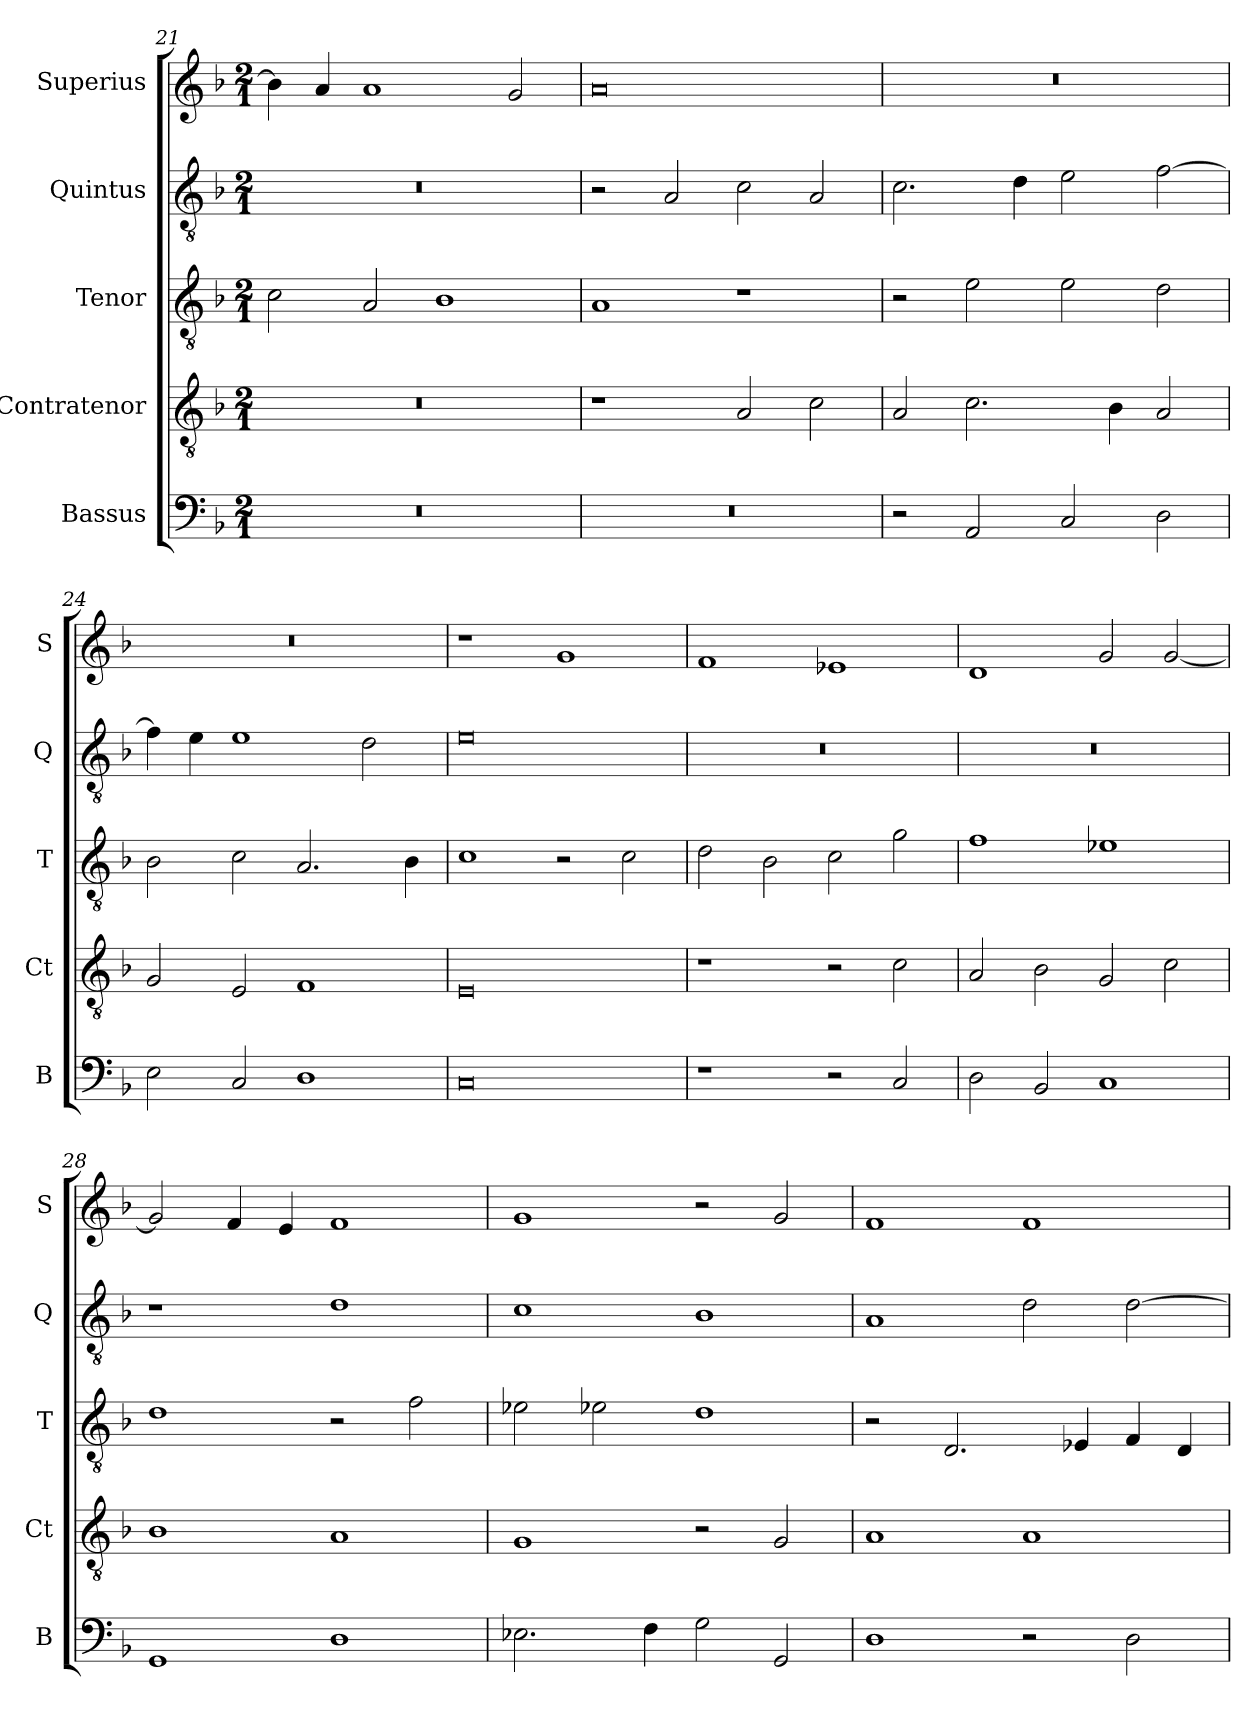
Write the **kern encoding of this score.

**kern	**kern	**kern	**kern	**kern
*part5	*part4	*part3	*part2	*part1
*staff5	*staff4	*staff3	*staff2	*staff1
*I"Bassus	*I"Contratenor	*I"Tenor	*I"Quintus	*I"Superius
*I'B	*I'Ct	*I'T	*I'Q	*I'S
*clefF4	*clefGv2	*clefGv2	*clefGv2	*clefG2
*k[b-]	*k[b-]	*k[b-]	*k[b-]	*k[b-]
*M2/1	*M2/1	*M2/1	*M2/1	*M2/1
=21	=21	=21	=21	=21
0r	0r	2c\	0r	4b-\]
.	.	.	.	4a/
.	.	2A/	.	1a
.	.	1B-	.	.
.	.	.	.	2g/
=22	=22	=22	=22	=22
0r	1r	1A	2r	0a
.	.	.	2A/	.
.	2A/	1r	2c\	.
.	2c\	.	2A/	.
=23	=23	=23	=23	=23
2r	2A/	2r	2.c\	0r
2AA/	2.c\	2e\	.	.
.	.	.	4d\	.
2C/	.	2e\	2e\	.
.	4B-\	.	.	.
2D\	2A/	2d\	[2f\	.
=24	=24	=24	=24	=24
2E\	2G/	2B-\	4f\]	0r
.	.	.	4e\	.
2C/	2E/	2c\	1e	.
1D	1F	2.A/	.	.
.	.	.	2d\	.
.	.	4B-\	.	.
=25	=25	=25	=25	=25
0C	0E	1c	0e	1r
.	.	2r	.	1g
.	.	2c\	.	.
=26	=26	=26	=26	=26
1r	1r	2d\	0r	1f
.	.	2B-\	.	.
2r	2r	2c\	.	1e-X
2C/	2c\	2g\	.	.
=27	=27	=27	=27	=27
2D\	2A/	1f	0r	1d
2BB-/	2B-\	.	.	.
1C	2G/	1e-X	.	2g/
.	2c\	.	.	[2g/
=28	=28	=28	=28	=28
1GG	1B-	1d	1r	2g/]
.	.	.	.	4f/
.	.	.	.	4e/
1D	1A	2r	1d	1f
.	.	2f\	.	.
=29	=29	=29	=29	=29
2.E-X\	1G	2e-X\	1c	1g
.	.	2e-X\	.	.
4F\	.	.	.	.
2G\	2r	1d	1B-	2r
2GG/	2G/	.	.	2g/
=30	=30	=30	=30	=30
1D	1A	2r	1A	1f
.	.	2.D/	.	.
2r	1A	.	2d\	1f
.	.	4E-X/	.	.
2D\	.	4F/	[2d\	.
.	.	4D/	.	.
=	=	=	=	=
*-	*-	*-	*-	*-
